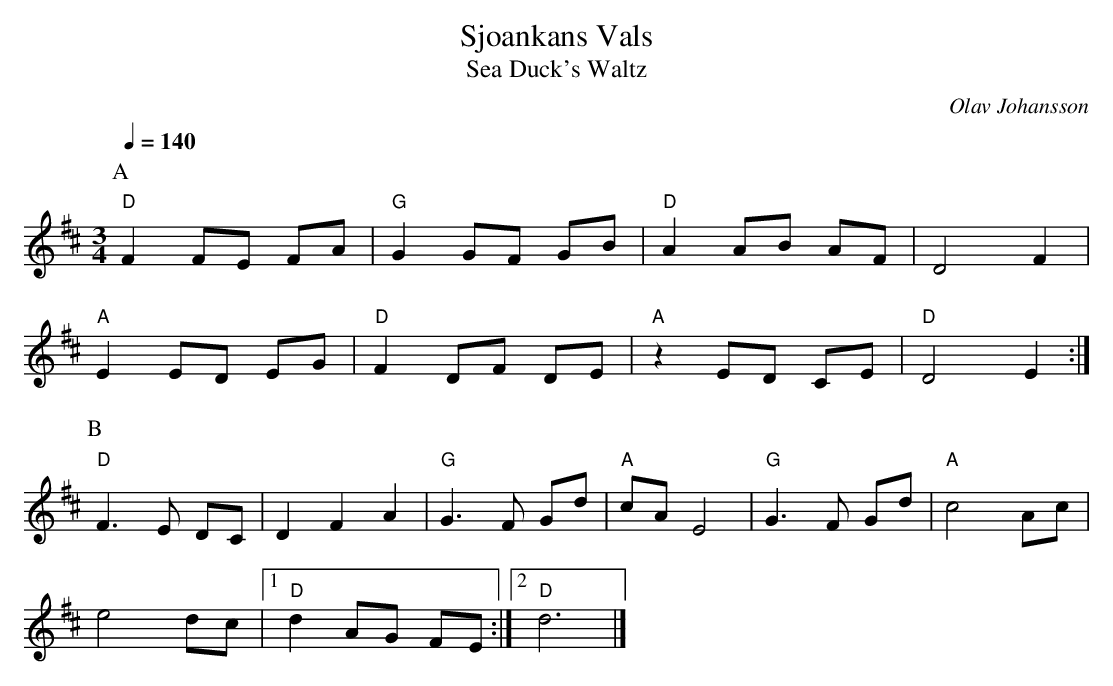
X:1
T:Sjoankans Vals
T:Sea Duck's Waltz
C:Olav Johansson
M:3/4
L:1/8
Q:1/4=140
K:D
P:A
"D"F2 FE FA | "G"G2 GF GB | "D"A2 AB AF | D4 F2 |
"A"E2 ED EG | "D"F2 DF DE | "A"z2 ED CE | "D"D4 E2 :|
P:B
"D"F3 E DC |D2 F2 A2 | "G"G3 F Gd | "A"cA E4 | "G"G3 F Gd | "A"c4 Ac |
e4 dc |[1 "D"d2 AG FE :|[2 "D"d6|]
